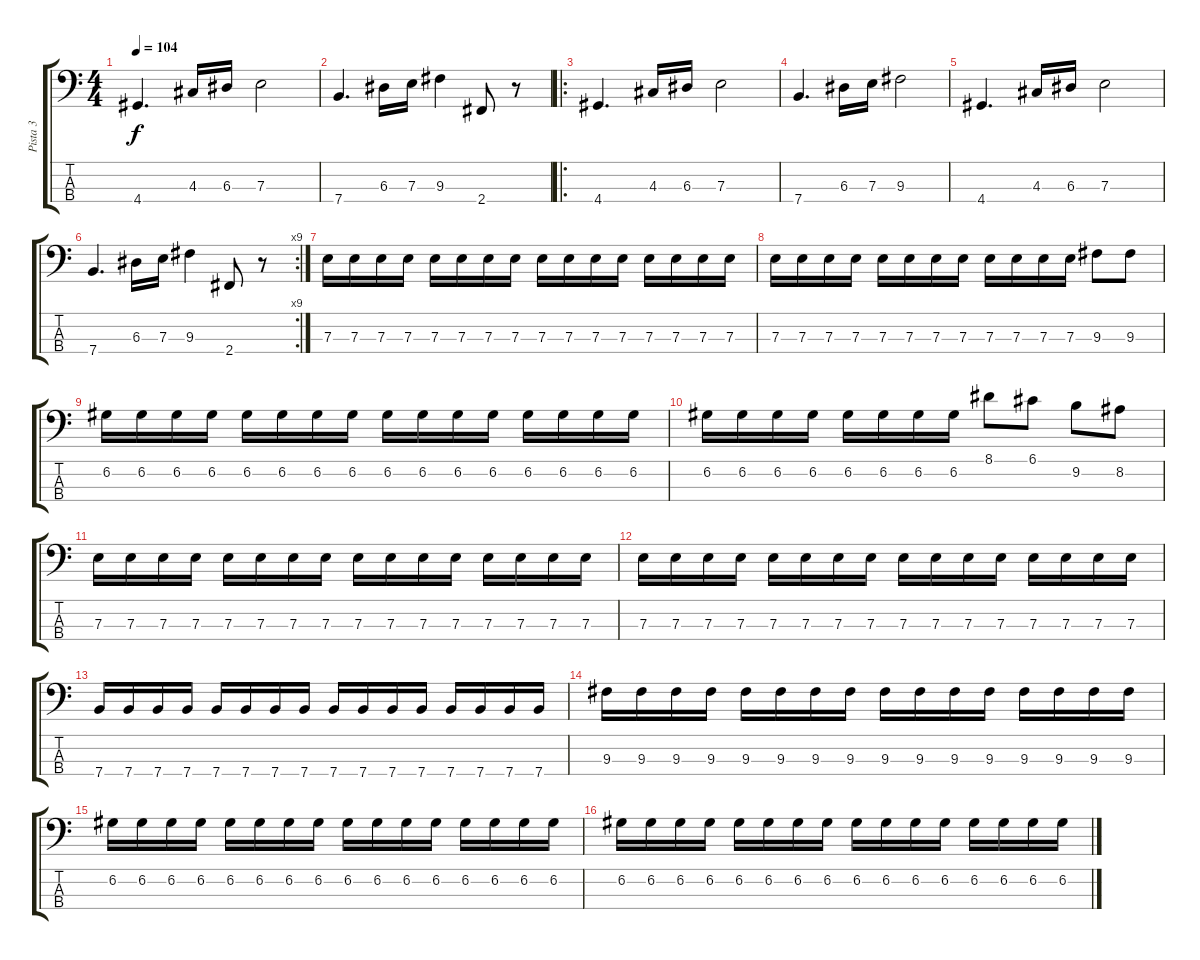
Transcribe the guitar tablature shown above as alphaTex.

\track ("Pista 3" "Pista 3") {instrument electricbasspick}
\staff {score tabs}
\tuning (G2 D2 A1 E1) {hide}
\ts (4 4)
\tempo 104
\clef f4
\ks c
4.4.4{d dy f} 4.3.16 6.3.16 7.3.2 |
7.4.4{d} 6.3.16 7.3.16 9.3.4 2.4.8 r.8 |
\ro
4.4.4{d} 4.3.16 6.3.16 7.3.2 |
7.4.4{d} 6.3.16 7.3.16 9.3.2 |
4.4.4{d} 4.3.16 6.3.16 7.3.2 |
\rc 9
7.4.4{d} 6.3.16 7.3.16 9.3.4 2.4.8 r.8 |
7.3.16 7.3.16 7.3.16 7.3.16 7.3.16 7.3.16 7.3.16 7.3.16 7.3.16 7.3.16 7.3.16 7.3.16 7.3.16 7.3.16 7.3.16 7.3.16 |
7.3.16 7.3.16 7.3.16 7.3.16 7.3.16 7.3.16 7.3.16 7.3.16 7.3.16 7.3.16 7.3.16 7.3.16 9.3.8 9.3.8 |
6.2.16 6.2.16 6.2.16 6.2.16 6.2.16 6.2.16 6.2.16 6.2.16 6.2.16 6.2.16 6.2.16 6.2.16 6.2.16 6.2.16 6.2.16 6.2.16 |
6.2.16 6.2.16 6.2.16 6.2.16 6.2.16 6.2.16 6.2.16 6.2.16 8.1.8 6.1.8 9.2.8 8.2.8 |
7.3.16 7.3.16 7.3.16 7.3.16 7.3.16 7.3.16 7.3.16 7.3.16 7.3.16 7.3.16 7.3.16 7.3.16 7.3.16 7.3.16 7.3.16 7.3.16 |
7.3.16 7.3.16 7.3.16 7.3.16 7.3.16 7.3.16 7.3.16 7.3.16 7.3.16 7.3.16 7.3.16 7.3.16 7.3.16 7.3.16 7.3.16 7.3.16 |
7.4.16 7.4.16 7.4.16 7.4.16 7.4.16 7.4.16 7.4.16 7.4.16 7.4.16 7.4.16 7.4.16 7.4.16 7.4.16 7.4.16 7.4.16 7.4.16 |
9.3.16 9.3.16 9.3.16 9.3.16 9.3.16 9.3.16 9.3.16 9.3.16 9.3.16 9.3.16 9.3.16 9.3.16 9.3.16 9.3.16 9.3.16 9.3.16 |
6.2.16 6.2.16 6.2.16 6.2.16 6.2.16 6.2.16 6.2.16 6.2.16 6.2.16 6.2.16 6.2.16 6.2.16 6.2.16 6.2.16 6.2.16 6.2.16 |
6.2.16 6.2.16 6.2.16 6.2.16 6.2.16 6.2.16 6.2.16 6.2.16 6.2.16 6.2.16 6.2.16 6.2.16 6.2.16 6.2.16 6.2.16 6.2.16
